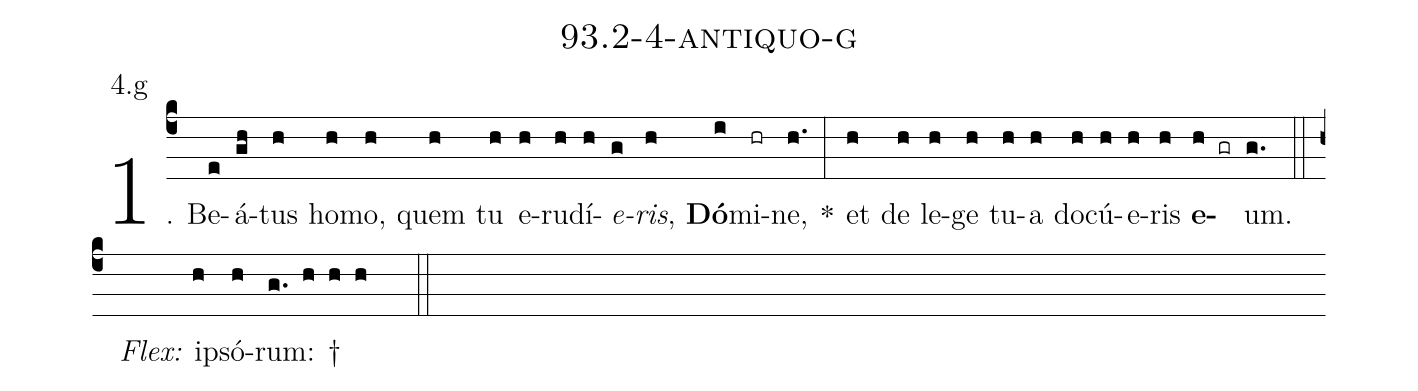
name: 93.2-4-antiquo-g;
annotation: 4.g;
%%
(c4)1. Be(e)á(gh)tus(h) ho(h)mo,(h) quem(h) tu(h) e(h)ru(h)dí(h)<i>e</i>(g)<i>ris</i>,(h) <b>Dó</b>(i)mi(hr)ne,(h.) *(:) et(h) de(h) le(h)ge(h) tu(h)a(h) do(h)cú(h)e(h)ris(h) <b>e</b>(h gr)um.(g.) (::)
<i>Flex:</i>()  ip(h)só(h)rum: †(g. h h h  ::)

%E(h) u(h) o(h) u(h) a(h) e.(g.) (::)
